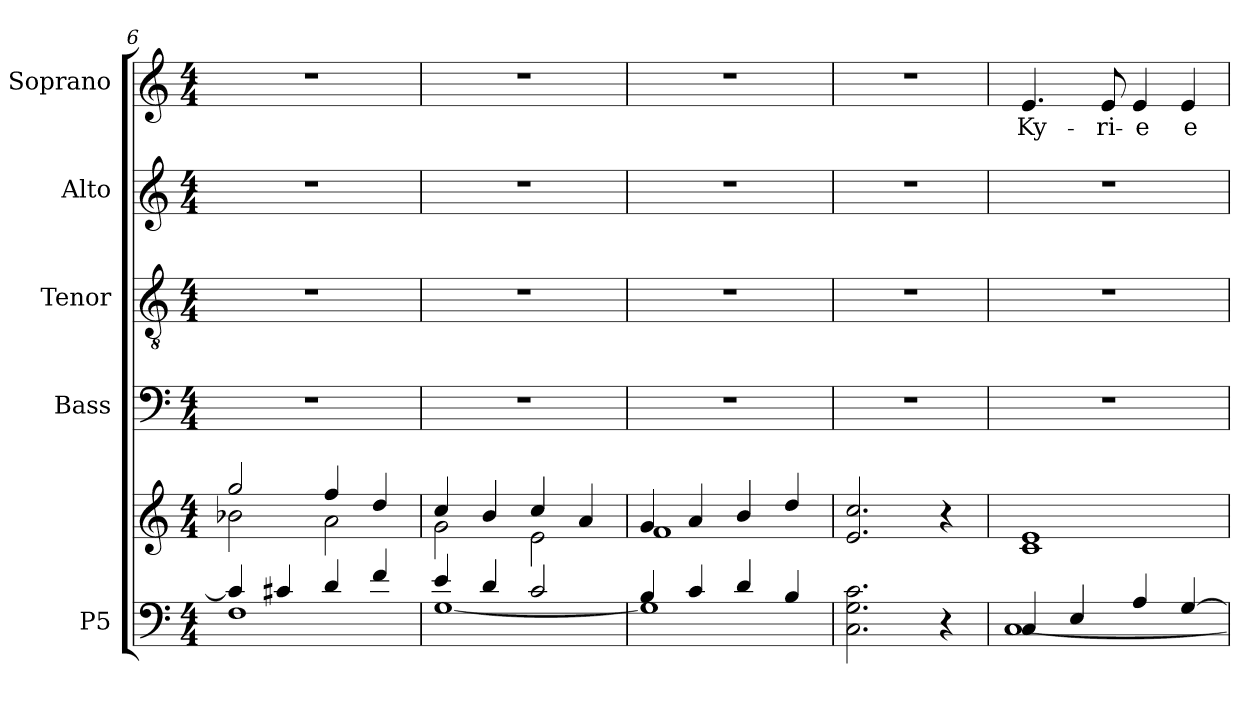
**kern	**kern	**kern	**kern	**kern	**kern	**text
*part5	*part5	*part4	*part3	*part2	*part1	*part1
*staff6	*staff5	*staff4	*staff3	*staff2	*staff1	*staff1
*I"P5	*	*I"Bass	*I"Tenor	*I"Alto	*I"Soprano	*
*	*	*I'B.	*I'T.	*I'A.	*I'S.	*
*clefF4	*clefG2	*clefF4	*clefGv2	*clefG2	*clefG2	*
*	*	*	*ITrd7c12	*	*	*
*k[]	*k[]	*k[]	*k[]	*k[]	*k[]	*
*C:	*C:	*C:	*C:	*C:	*C:	*
*M4/4	*M4/4	*M4/4	*M4/4	*M4/4	*M4/4	*
=6	=6	=6	=6	=6	=6	=6
*^	*^	*	*	*	*	*
4ci/]	1Fi	2ggi/	2b-Xi\	1r	1r	1r	1r	.
4c#Xi/	.	.	.	.	.	.	.	.
4di/	.	4ffi/	2ai\	.	.	.	.	.
4fi/	.	4ddi/	.	.	.	.	.	.
=7	=7	=7	=7	=7	=7	=7	=7	=7
4ei/	[1Gi	4cci/	2gi\	1r	1r	1r	1r	.
4di/	.	4bi/	.	.	.	.	.	.
2ci/	.	4cci/	2ei\	.	.	.	.	.
.	.	4ai/	.	.	.	.	.	.
=8	=8	=8	=8	=8	=8	=8	=8	=8
4Bi/	1Gi]	4gi/	1fi	1r	1r	1r	1r	.
4ci/	.	4ai/	.	.	.	.	.	.
4di/	.	4bi/	.	.	.	.	.	.
4Bi/	.	4ddi/	.	.	.	.	.	.
*v	*v	*	*	*	*	*	*	*
*	*v	*v	*	*	*	*	*
=9	=9	=9	=9	=9	=9	=9
2.Ci\ 2.Gi 2.ci	2.ei/ 2.cci	1r	1r	1r	1r	.
4r	4r	.	.	.	.	.
!!LO:LB:g=z
=10	=10	=10	=10	=10	=10	=10
*^	*	*	*	*	*	*
!	!	!	!	!	!	!	!LO:LY:b:color=#000000
4Ci/	[1Ci	1ci 1ei	1r	1r	1r	4.ei/	Ky-
4Ei/	.	.	.	.	.	.	.
!	!	!	!	!	!	!	!LO:LY:b:color=#000000
.	.	.	.	.	.	8ei/	-ri-
!	!	!	!	!	!	!	!LO:LY:b:color=#000000
4Ai/	.	.	.	.	.	4ei/	-e
!	!	!	!	!	!	!	!LO:LY:b:color=#000000
[4Gi/	.	.	.	.	.	4ei/	e-
*v	*v	*	*	*	*	*	*
=	=	=	=	=	=	=
*-	*-	*-	*-	*-	*-	*-
